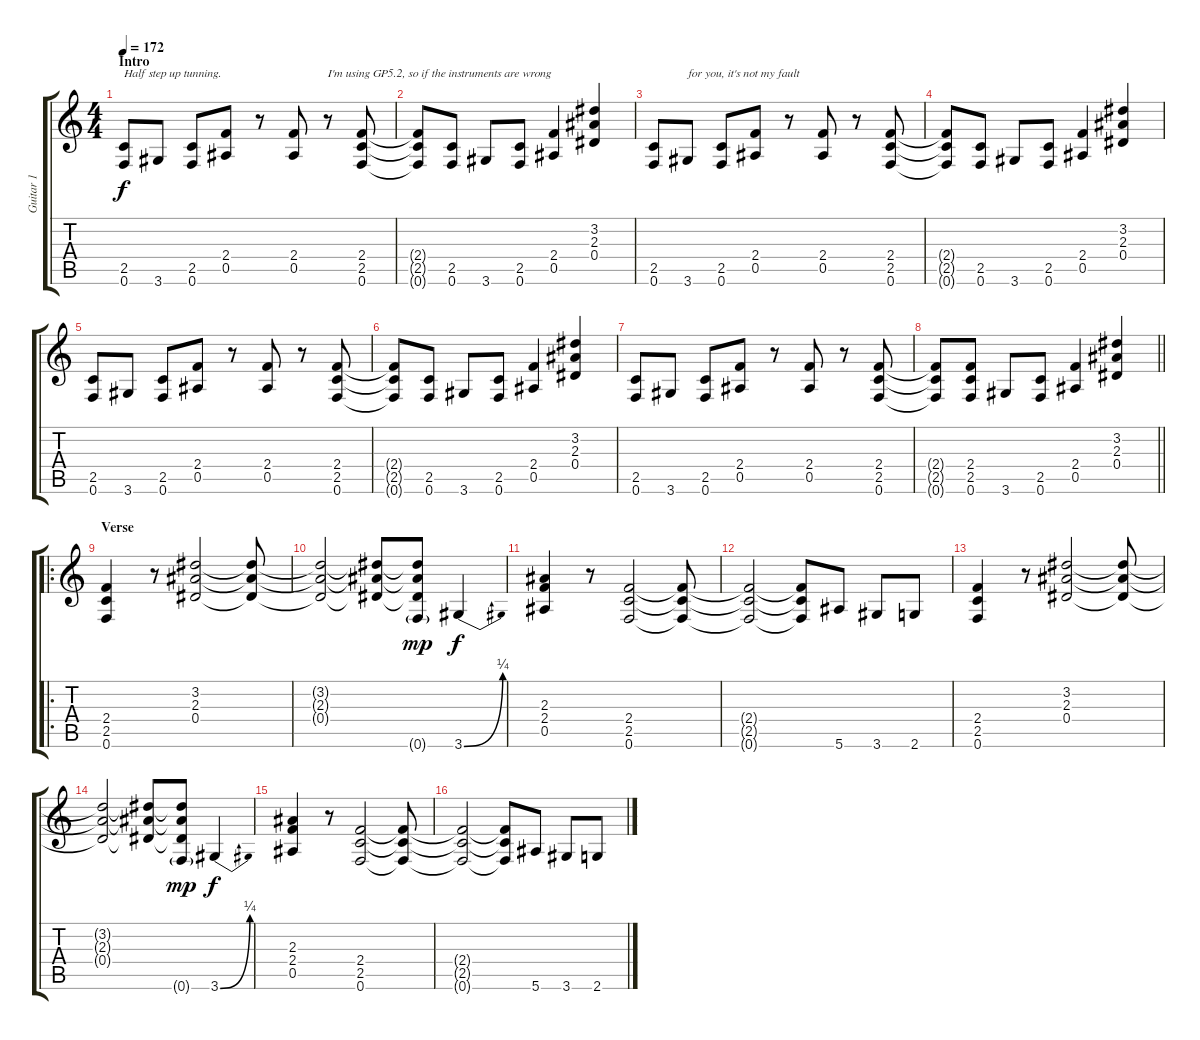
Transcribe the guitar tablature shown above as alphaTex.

\track ("Guitar 1" "Guitar 1") {instrument distortionguitar}
\staff {score tabs}
\tuning (F4 C4 Ab3 Eb3 Bb2 F2) {hide}
\ts (4 4)
\section ("" "Intro")
\tempo 172
\clef g2
\ks c
(2.5 0.6).8{txt "Half step up tunning." dy f instrument distortionguitar} 3.6.8 (2.5 0.6).8 (2.4 0.5).8 r.8 (2.4 0.5).8 r.8{txt "I'm using GP5.2, so if the instruments are wrong"} (2.4 2.5 0.6).8 |
(2.4{t} 2.5{t} 0.6{t}).8 (2.5 0.6).8 3.6.8 (2.5 0.6).8 (2.4 0.5).4 (3.2 2.3 0.4).4 |
(2.5 0.6).8 3.6.8{txt "for you, it's not my fault"} (2.5 0.6).8 (2.4 0.5).8 r.8 (2.4 0.5).8 r.8 (2.4 2.5 0.6).8 |
(2.4{t} 2.5{t} 0.6{t}).8 (2.5 0.6).8 3.6.8 (2.5 0.6).8 (2.4 0.5).4 (3.2 2.3 0.4).4 |
(2.5 0.6).8 3.6.8 (2.5 0.6).8 (2.4 0.5).8 r.8 (2.4 0.5).8 r.8 (2.4 2.5 0.6).8 |
(2.4{t} 2.5{t} 0.6{t}).8 (2.5 0.6).8 3.6.8 (2.5 0.6).8 (2.4 0.5).4 (3.2 2.3 0.4).4 |
(2.5 0.6).8 3.6.8 (2.5 0.6).8 (2.4 0.5).8 r.8 (2.4 0.5).8 r.8 (2.4 2.5 0.6).8 |
\barLineRight lightlight
(2.4{t} 2.5{t} 0.6{t}).8 (2.4 2.5 0.6).8 3.6.8 (2.5 0.6).8 (2.4 0.5).4 (3.2 2.3 0.4).4 |
\ro
\section ("" "Verse")
(2.4 2.5 0.6).4 r.8 (3.2 2.3 0.4).2 (3.2{t} 2.3{t} 0.4{t}).8 |
(3.2{t} 2.3{t} 0.4{t}).2 (3.2{t} 2.3{t} 0.4{t}).8 (3.2{t} 2.3{t} 0.4{t} 0.6{g}).8{dy mp} 3.6{be (bend 0 0 60 1)}.4{dy f} |
(2.3 2.4 0.5).4 r.8 (2.4 2.5 0.6).2 (2.4{t} 2.5{t} 0.6{t}).8 |
(2.4{t} 2.5{t} 0.6{t}).2 (2.4{t} 2.5{t} 0.6{t}).8 5.6.8 3.6.8 2.6.8 |
(2.4 2.5 0.6).4 r.8 (3.2 2.3 0.4).2 (3.2{t} 2.3{t} 0.4{t}).8 |
(3.2{t} 2.3{t} 0.4{t}).2 (3.2{t} 2.3{t} 0.4{t}).8 (3.2{t} 2.3{t} 0.4{t} 0.6{g}).8{dy mp} 3.6{be (bend 0 0 60 1)}.4{dy f} |
(2.3 2.4 0.5).4 r.8 (2.4 2.5 0.6).2 (2.4{t} 2.5{t} 0.6{t}).8 |
(2.4{t} 2.5{t} 0.6{t}).2 (2.4{t} 2.5{t} 0.6{t}).8 5.6.8 3.6.8 2.6.8
